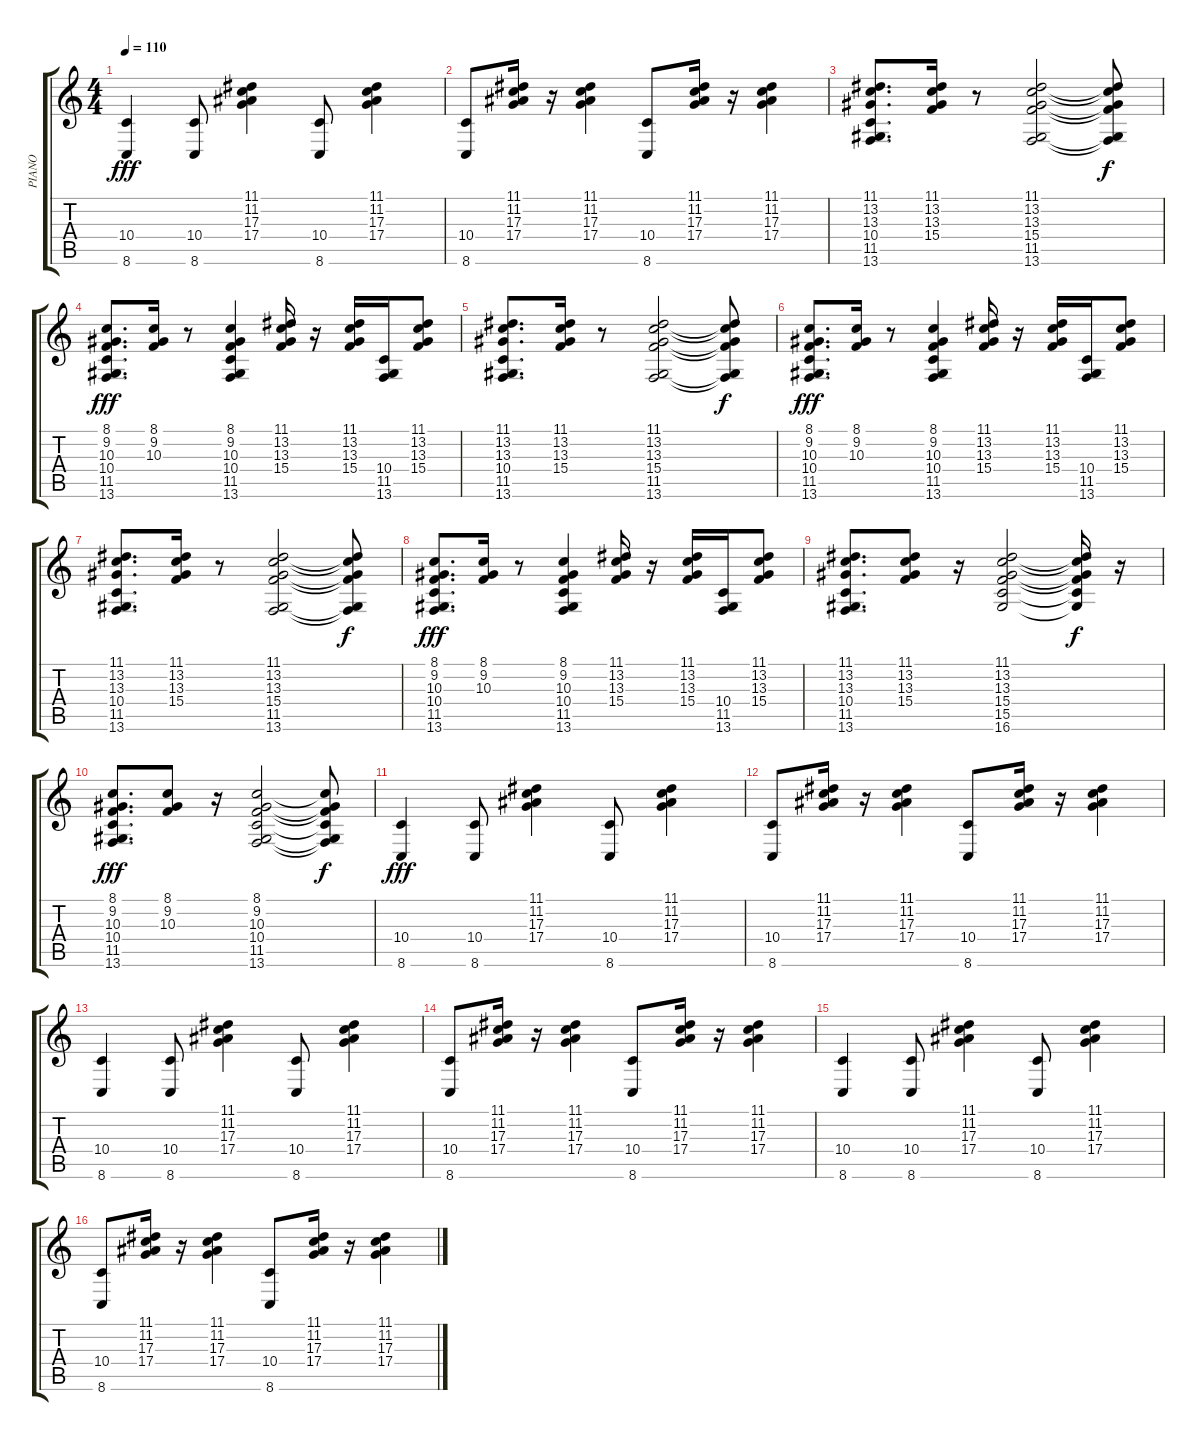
\track ("PIANO" "PIANO") {solo instrument acousticgrandpiano}
\staff {score tabs}
\tuning (E4 B3 G3 D3 A2 E2) {hide}
\ts (4 4)
\tempo 110
\clef g2
\ks c
(10.4 8.6).4{dy fff} (10.4 8.6).8 (11.1 11.2 17.3 17.4).4 (10.4 8.6).8 (11.1 11.2 17.3 17.4).4 |
(10.4 8.6).8 (11.1 11.2 17.3 17.4).16 r.16 (11.1 11.2 17.3 17.4).4 (10.4 8.6).8 (11.1 11.2 17.3 17.4).16 r.16 (11.1 11.2 17.3 17.4).4 |
(11.1 13.2 13.3 10.4 11.5 13.6).8{d} (11.1 13.2 13.3 15.4).16 r.8 (11.1 13.2 13.3 15.4 11.5 13.6).2 (11.1{t} 13.2{t} 13.3{t} 15.4{t} 11.5{t} 13.6{t}).8{dy f} |
(8.1 9.2 10.3 10.4 11.5 13.6).8{d dy fff} (8.1 9.2 10.3).16 r.8 (8.1 9.2 10.3 10.4 11.5 13.6).4 (11.1 13.2 13.3 15.4).16 r.16 (11.1 13.2 13.3 15.4).16 (10.4 11.5 13.6).16 (11.1 13.2 13.3 15.4).8 |
(11.1 13.2 13.3 10.4 11.5 13.6).8{d} (11.1 13.2 13.3 15.4).16 r.8 (11.1 13.2 13.3 15.4 11.5 13.6).2 (11.1{t} 13.2{t} 13.3{t} 15.4{t} 11.5{t} 13.6{t}).8{dy f} |
(8.1 9.2 10.3 10.4 11.5 13.6).8{d dy fff} (8.1 9.2 10.3).16 r.8 (8.1 9.2 10.3 10.4 11.5 13.6).4 (11.1 13.2 13.3 15.4).16 r.16 (11.1 13.2 13.3 15.4).16 (10.4 11.5 13.6).16 (11.1 13.2 13.3 15.4).8 |
(11.1 13.2 13.3 10.4 11.5 13.6).8{d} (11.1 13.2 13.3 15.4).16 r.8 (11.1 13.2 13.3 15.4 11.5 13.6).2 (11.1{t} 13.2{t} 13.3{t} 15.4{t} 11.5{t} 13.6{t}).8{dy f} |
(8.1 9.2 10.3 10.4 11.5 13.6).8{d dy fff} (8.1 9.2 10.3).16 r.8 (8.1 9.2 10.3 10.4 11.5 13.6).4 (11.1 13.2 13.3 15.4).16 r.16 (11.1 13.2 13.3 15.4).16 (10.4 11.5 13.6).16 (11.1 13.2 13.3 15.4).8 |
(11.1 13.2 13.3 10.4 11.5 13.6).8{d} (11.1 13.2 13.3 15.4).8 r.16 (11.1 13.2 13.3 15.4 15.5 16.6).2 (11.1{t} 13.2{t} 13.3{t} 15.4{t} 15.5{t} 16.6{t}).16{dy f} r.16 |
(8.1 9.2 10.3 10.4 11.5 13.6).8{d dy fff} (8.1 9.2 10.3).8 r.16 (8.1 9.2 10.3 10.4 11.5 13.6).2 (8.1{t} 9.2{t} 10.3{t} 10.4{t} 11.5{t} 13.6{t}).8{dy f} |
(10.4 8.6).4{dy fff} (10.4 8.6).8 (11.1 11.2 17.3 17.4).4 (10.4 8.6).8 (11.1 11.2 17.3 17.4).4 |
(10.4 8.6).8 (11.1 11.2 17.3 17.4).16 r.16 (11.1 11.2 17.3 17.4).4 (10.4 8.6).8 (11.1 11.2 17.3 17.4).16 r.16 (11.1 11.2 17.3 17.4).4 |
(10.4 8.6).4 (10.4 8.6).8 (11.1 11.2 17.3 17.4).4 (10.4 8.6).8 (11.1 11.2 17.3 17.4).4 |
(10.4 8.6).8 (11.1 11.2 17.3 17.4).16 r.16 (11.1 11.2 17.3 17.4).4 (10.4 8.6).8 (11.1 11.2 17.3 17.4).16 r.16 (11.1 11.2 17.3 17.4).4 |
(10.4 8.6).4 (10.4 8.6).8 (11.1 11.2 17.3 17.4).4 (10.4 8.6).8 (11.1 11.2 17.3 17.4).4 |
(10.4 8.6).8 (11.1 11.2 17.3 17.4).16 r.16 (11.1 11.2 17.3 17.4).4 (10.4 8.6).8 (11.1 11.2 17.3 17.4).16 r.16 (11.1 11.2 17.3 17.4).4
